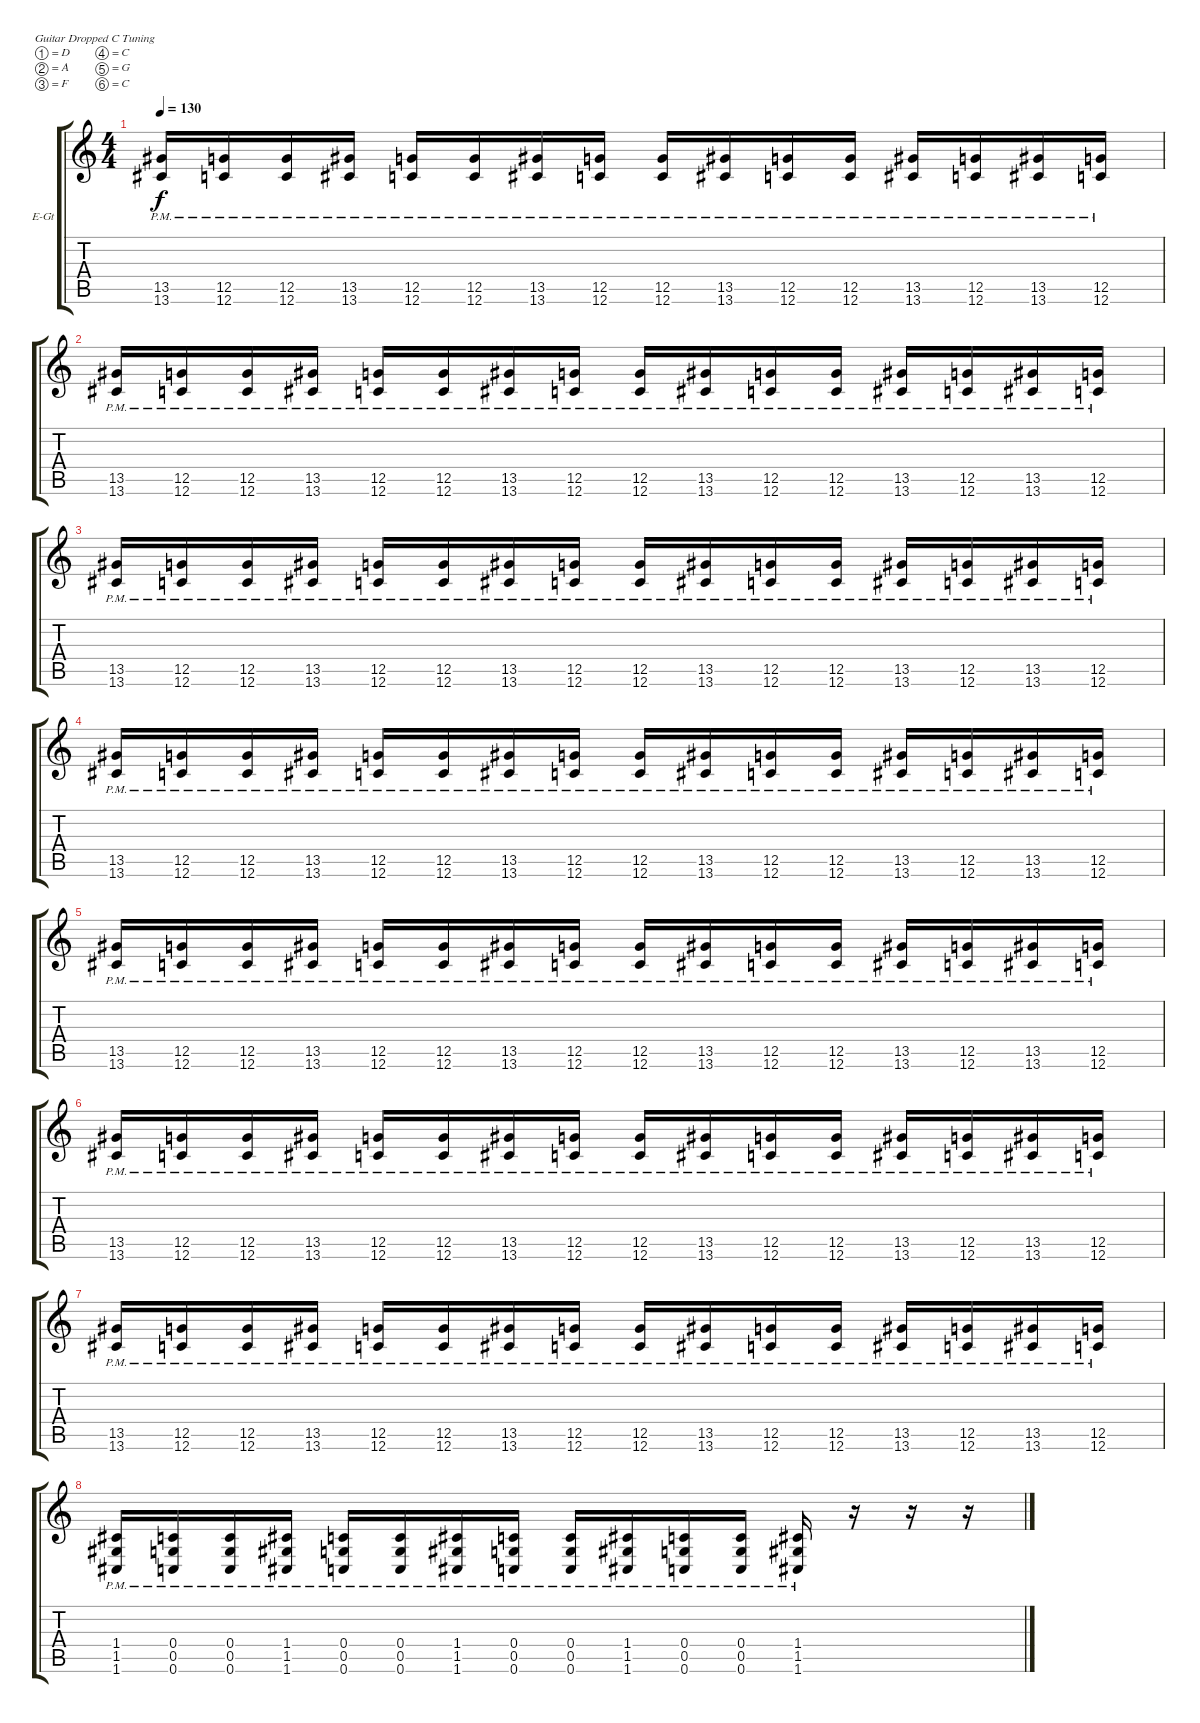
\bracketExtendMode groupsimilarinstruments
\firstSystemTrackNameOrientation horizontal
\otherSystemsTrackNameOrientation horizontal
\track ("Guitar 1" "E-Gt") {instrument distortionguitar}
\staff {score tabs}
\tuning (D4 A3 F3 C3 G2 C2)
\ts (4 4)
\tempo 130
\clef g2
\ks c
(13.6{pm} 13.5{pm}).16{dy f} (12.6{pm} 12.5{pm}).16 (12.6{pm} 12.5{pm}).16 (13.6{pm} 13.5{pm}).16 (12.6{pm} 12.5{pm}).16 (12.6{pm} 12.5{pm}).16 (13.6{pm} 13.5{pm}).16 (12.6{pm} 12.5{pm}).16 (12.6{pm} 12.5{pm}).16 (13.6{pm} 13.5{pm}).16 (12.6{pm} 12.5{pm}).16 (12.6{pm} 12.5{pm}).16 (13.6{pm} 13.5{pm}).16 (12.6{pm} 12.5{pm}).16 (13.6{pm} 13.5{pm}).16 (12.6{pm} 12.5{pm}).16 |
(13.6{pm} 13.5{pm}).16 (12.6{pm} 12.5{pm}).16 (12.6{pm} 12.5{pm}).16 (13.6{pm} 13.5{pm}).16 (12.6{pm} 12.5{pm}).16 (12.6{pm} 12.5{pm}).16 (13.6{pm} 13.5{pm}).16 (12.6{pm} 12.5{pm}).16 (12.6{pm} 12.5{pm}).16 (13.6{pm} 13.5{pm}).16 (12.6{pm} 12.5{pm}).16 (12.6{pm} 12.5{pm}).16 (13.6{pm} 13.5{pm}).16 (12.6{pm} 12.5{pm}).16 (13.6{pm} 13.5{pm}).16 (12.6{pm} 12.5{pm}).16 |
(13.6{pm} 13.5{pm}).16 (12.6{pm} 12.5{pm}).16 (12.6{pm} 12.5{pm}).16 (13.6{pm} 13.5{pm}).16 (12.6{pm} 12.5{pm}).16 (12.6{pm} 12.5{pm}).16 (13.6{pm} 13.5{pm}).16 (12.6{pm} 12.5{pm}).16 (12.6{pm} 12.5{pm}).16 (13.6{pm} 13.5{pm}).16 (12.6{pm} 12.5{pm}).16 (12.6{pm} 12.5{pm}).16 (13.6{pm} 13.5{pm}).16 (12.6{pm} 12.5{pm}).16 (13.6{pm} 13.5{pm}).16 (12.6{pm} 12.5{pm}).16 |
(13.6{pm} 13.5{pm}).16 (12.6{pm} 12.5{pm}).16 (12.6{pm} 12.5{pm}).16 (13.6{pm} 13.5{pm}).16 (12.6{pm} 12.5{pm}).16 (12.6{pm} 12.5{pm}).16 (13.6{pm} 13.5{pm}).16 (12.6{pm} 12.5{pm}).16 (12.6{pm} 12.5{pm}).16 (13.6{pm} 13.5{pm}).16 (12.6{pm} 12.5{pm}).16 (12.6{pm} 12.5{pm}).16 (13.6{pm} 13.5{pm}).16 (12.6{pm} 12.5{pm}).16 (13.6{pm} 13.5{pm}).16 (12.6{pm} 12.5{pm}).16 |
(13.6{pm} 13.5{pm}).16 (12.6{pm} 12.5{pm}).16 (12.6{pm} 12.5{pm}).16 (13.6{pm} 13.5{pm}).16 (12.6{pm} 12.5{pm}).16 (12.6{pm} 12.5{pm}).16 (13.6{pm} 13.5{pm}).16 (12.6{pm} 12.5{pm}).16 (12.6{pm} 12.5{pm}).16 (13.6{pm} 13.5{pm}).16 (12.6{pm} 12.5{pm}).16 (12.6{pm} 12.5{pm}).16 (13.6{pm} 13.5{pm}).16 (12.6{pm} 12.5{pm}).16 (13.6{pm} 13.5{pm}).16 (12.6{pm} 12.5{pm}).16 |
(13.6{pm} 13.5{pm}).16 (12.6{pm} 12.5{pm}).16 (12.6{pm} 12.5{pm}).16 (13.6{pm} 13.5{pm}).16 (12.6{pm} 12.5{pm}).16 (12.6{pm} 12.5{pm}).16 (13.6{pm} 13.5{pm}).16 (12.6{pm} 12.5{pm}).16 (12.6{pm} 12.5{pm}).16 (13.6{pm} 13.5{pm}).16 (12.6{pm} 12.5{pm}).16 (12.6{pm} 12.5{pm}).16 (13.6{pm} 13.5{pm}).16 (12.6{pm} 12.5{pm}).16 (13.6{pm} 13.5{pm}).16 (12.6{pm} 12.5{pm}).16 |
(13.6{pm} 13.5{pm}).16 (12.6{pm} 12.5{pm}).16 (12.6{pm} 12.5{pm}).16 (13.6{pm} 13.5{pm}).16 (12.6{pm} 12.5{pm}).16 (12.6{pm} 12.5{pm}).16 (13.6{pm} 13.5{pm}).16 (12.6{pm} 12.5{pm}).16 (12.6{pm} 12.5{pm}).16 (13.6{pm} 13.5{pm}).16 (12.6{pm} 12.5{pm}).16 (12.6{pm} 12.5{pm}).16 (13.6{pm} 13.5{pm}).16 (12.6{pm} 12.5{pm}).16 (13.6{pm} 13.5{pm}).16 (12.6{pm} 12.5{pm}).16 |
(1.6{pm} 1.5{pm} 1.4).16 (0.6{pm} 0.5{pm} 0.4).16 (0.6{pm} 0.5{pm} 0.4).16 (1.6{pm} 1.5{pm} 1.4).16 (0.6{pm} 0.5{pm} 0.4).16 (0.6{pm} 0.5{pm} 0.4).16 (1.6{pm} 1.5{pm} 1.4).16 (0.6{pm} 0.5{pm} 0.4).16 (0.6{pm} 0.5{pm} 0.4).16 (1.6{pm} 1.5{pm} 1.4).16 (0.6{pm} 0.5{pm} 0.4).16 (0.6{pm} 0.5{pm} 0.4).16 (1.6{pm} 1.5{pm} 1.4).16 r.16 r.16 r.16
